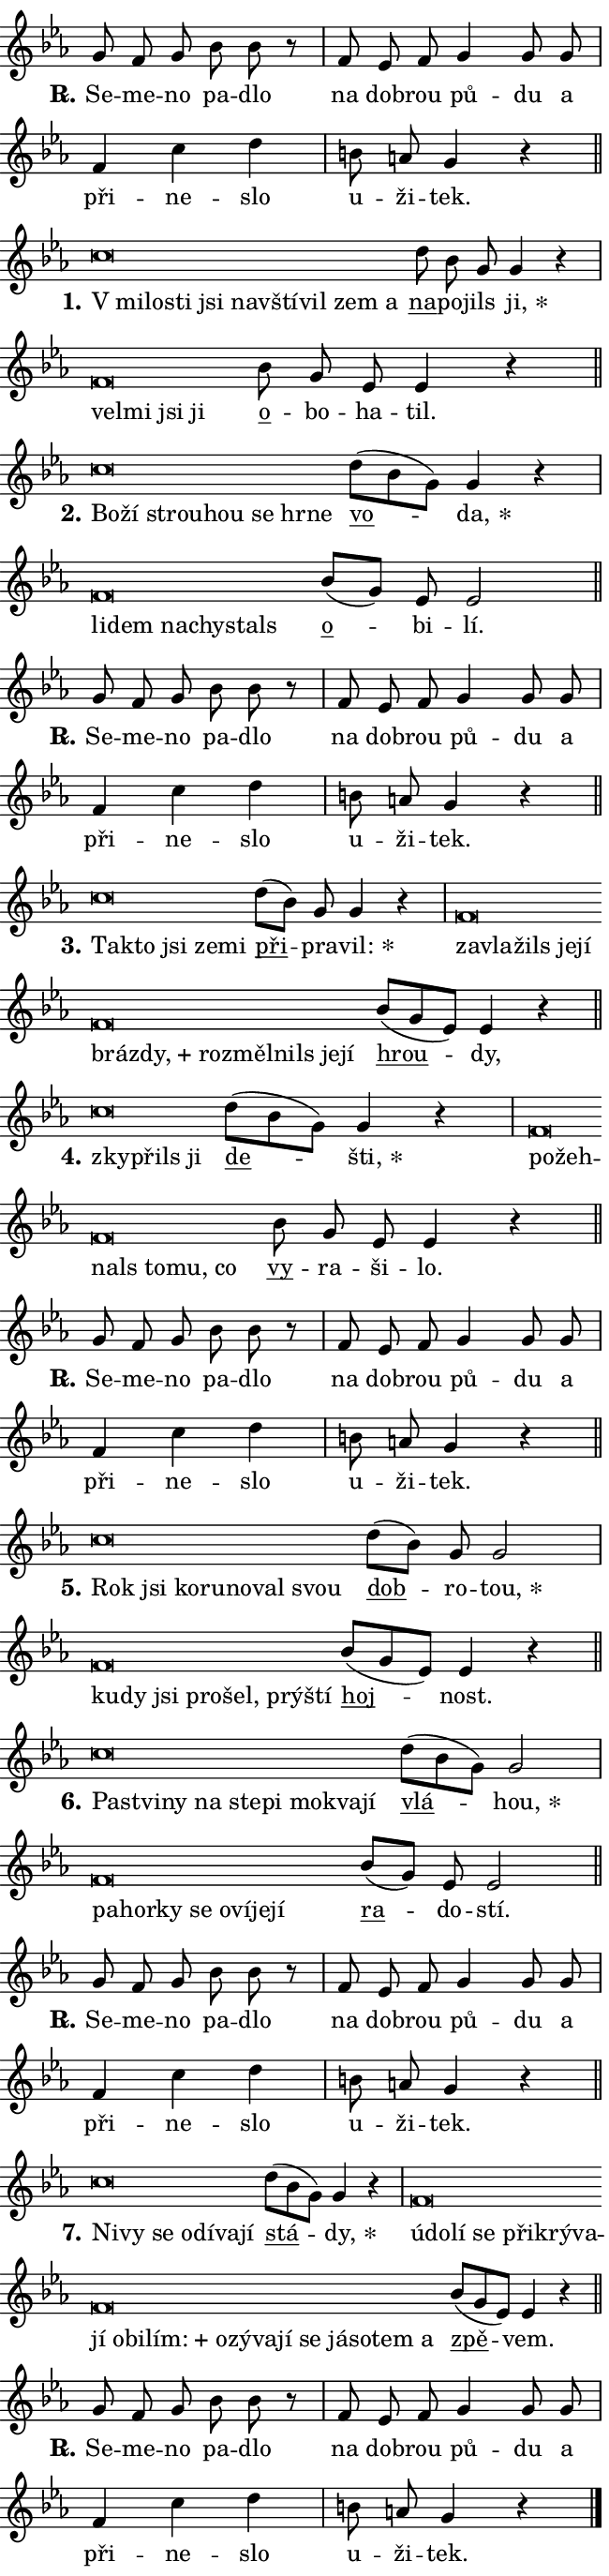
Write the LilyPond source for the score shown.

\version "2.24.0"
\header { tagline = "" }
\paper {
  indent = 0\cm
  top-margin = 0\cm
  right-margin = 0.13\cm % to fit lyric hyphens
  bottom-margin = 0\cm
  left-margin = 0\cm
  paper-width = 11\cm
  page-breaking = #ly:one-page-breaking
  system-system-spacing.basic-distance = #11
  score-system-spacing.basic-distance = #11
  ragged-last = ##f
}


%% Author: Thomas Morley
%% https://lists.gnu.org/archive/html/lilypond-user/2020-05/msg00002.html
#(define (line-position grob)
"Returns position of @var[grob} in current system:
   @code{'start}, if at first time-step
   @code{'end}, if at last time-step
   @code{'middle} otherwise
"
  (let* ((col (ly:item-get-column grob))
         (ln (ly:grob-object col 'left-neighbor))
         (rn (ly:grob-object col 'right-neighbor))
         (col-to-check-left (if (ly:grob? ln) ln col))
         (col-to-check-right (if (ly:grob? rn) rn col))
         (break-dir-left
           (and
             (ly:grob-property col-to-check-left 'non-musical #f)
             (ly:item-break-dir col-to-check-left)))
         (break-dir-right
           (and
             (ly:grob-property col-to-check-right 'non-musical #f)
             (ly:item-break-dir col-to-check-right))))
        (cond ((eqv? 1 break-dir-left) 'start)
              ((eqv? -1 break-dir-right) 'end)
              (else 'middle))))

#(define (tranparent-at-line-position vctor)
  (lambda (grob)
  "Relying on @code{line-position} select the relevant enry from @var{vctor}.
Used to determine transparency,"
    (case (line-position grob)
      ((end) (not (vector-ref vctor 0)))
      ((middle) (not (vector-ref vctor 1)))
      ((start) (not (vector-ref vctor 2))))))

noteHeadBreakVisibility =
#(define-music-function (break-visibility)(vector?)
"Makes @code{NoteHead}s transparent relying on @var{break-visibility}"
#{
  \override NoteHead.transparent =
    #(tranparent-at-line-position break-visibility)
#})

#(define delete-ledgers-for-transparent-note-heads
  (lambda (grob)
    "Reads whether a @code{NoteHead} is transparent.
If so this @code{NoteHead} is removed from @code{'note-heads} from
@var{grob}, which is supposed to be @code{LedgerLineSpanner}.
As a result ledgers are not printed for this @code{NoteHead}"
    (let* ((nhds-array (ly:grob-object grob 'note-heads))
           (nhds-list
             (if (ly:grob-array? nhds-array)
                 (ly:grob-array->list nhds-array)
                 '()))
           ;; Relies on the transparent-property being done before
           ;; Staff.LedgerLineSpanner.after-line-breaking is executed.
           ;; This is fragile ...
           (to-keep
             (remove
               (lambda (nhd)
                 (ly:grob-property nhd 'transparent #f))
               nhds-list)))
      ;; TODO find a better method to iterate over grob-arrays, similiar
      ;; to filter/remove etc for lists
      ;; For now rebuilt from scratch
      (set! (ly:grob-object grob 'note-heads)  '())
      (for-each
        (lambda (nhd)
          (ly:pointer-group-interface::add-grob grob 'note-heads nhd))
        to-keep))))

squashNotes = {
  \override NoteHead.X-extent = #'(-0.2 . 0.2)
  \override NoteHead.Y-extent = #'(-0.75 . 0)
  \override NoteHead.stencil =
    #(lambda (grob)
       (let ((pos (ly:grob-property grob 'staff-position)))
         (begin
           (if (< pos -7) (display "ERROR: Lower brevis then expected\n") (display ""))
           (if (<= pos -6) ly:text-interface::print ly:note-head::print))))
}
unSquashNotes = {
  \revert NoteHead.X-extent
  \revert NoteHead.Y-extent
  \revert NoteHead.stencil
}

hideNotes = \noteHeadBreakVisibility #begin-of-line-visible
unHideNotes = \noteHeadBreakVisibility #all-visible

% work-around for resetting accidentals
% https://lilypond.org/doc/v2.23/Documentation/notation/displaying-rhythms#unmetered-music
cadenzaMeasure = {
  \cadenzaOff
  \partial 1024 s1024
  \cadenzaOn
}

#(define-markup-command (accent layout props text) (markup?)
  "Underline accented syllable"
  (interpret-markup layout props
    #{\markup \override #'(offset . 4.3) \underline { #text }#}))

responsum = \markup \concat {
  "R" \hspace #-1.05 \path #0.1 #'((moveto 0 0.07) (lineto 0.9 0.8)) \hspace #0.05 "."
}

spaceSize = #0.6828661417322834 % exact space size for TeX Gyre Schola

\layout {
  \context {
    \Staff
    \remove "Time_signature_engraver"
    \override LedgerLineSpanner.after-line-breaking = #delete-ledgers-for-transparent-note-heads
  }
  \context {
    \Lyrics {
      \override LyricSpace.minimum-distance = \spaceSize
      \override LyricText.font-name = #"TeX Gyre Schola"
      \override LyricText.font-size = 1
      \override StanzaNumber.font-name = #"TeX Gyre Schola Bold"
      \override StanzaNumber.font-size = 1
    }
  }
  \context {
    \Score 
    \override NoteHead.text =
      #(lambda (grob) 
        (let ((pos (ly:grob-property grob 'staff-position)))
          #{\markup {
            \combine
              \halign #-0.55 \raise #(if (= pos -6) 0 0.5) \override #'(thickness . 2) \draw-line #'(3.2 . 0)
              \musicglyph "noteheads.sM1"
          }#}))
  }
}

% magnetic-lyrics.ily
%
%   written by
%     Jean Abou Samra <jean@abou-samra.fr>
%     Werner Lemberg <wl@gnu.org>
%
%   adapted by
%     Jiri Hon <jiri.hon@gmail.com>
%
% Version 2022-Apr-15

% https://www.mail-archive.com/lilypond-user@gnu.org/msg149350.html

#(define (Left_hyphen_pointer_engraver context)
   "Collect syllable-hyphen-syllable occurrences in lyrics and store
them in properties.  This engraver only looks to the left.  For
example, if the lyrics input is @code{foo -- bar}, it does the
following.

@itemize @bullet
@item
Set the @code{text} property of the @code{LyricHyphen} grob between
@q{foo} and @q{bar} to @code{foo}.

@item
Set the @code{left-hyphen} property of the @code{LyricText} grob with
text @q{foo} to the @code{LyricHyphen} grob between @q{foo} and
@q{bar}.
@end itemize

Use this auxiliary engraver in combination with the
@code{lyric-@/text::@/apply-@/magnetic-@/offset!} hook."
   (let ((hyphen #f)
         (text #f))
     (make-engraver
      (acknowledgers
       ((lyric-syllable-interface engraver grob source-engraver)
        (set! text grob)))
      (end-acknowledgers
       ((lyric-hyphen-interface engraver grob source-engraver)
        ;(when (not (grob::has-interface grob 'lyric-space-interface))
          (set! hyphen grob)));)
      ((stop-translation-timestep engraver)
       (when (and text hyphen)
         (ly:grob-set-object! text 'left-hyphen hyphen))
       (set! text #f)
       (set! hyphen #f)))))

#(define (lyric-text::apply-magnetic-offset! grob)
   "If the space between two syllables is less than the value in
property @code{LyricText@/.details@/.squash-threshold}, move the right
syllable to the left so that it gets concatenated with the left
syllable.

Use this function as a hook for
@code{LyricText@/.after-@/line-@/breaking} if the
@code{Left_@/hyphen_@/pointer_@/engraver} is active."
   (let ((hyphen (ly:grob-object grob 'left-hyphen #f)))
     (when hyphen
       (let ((left-text (ly:spanner-bound hyphen LEFT)))
         (when (grob::has-interface left-text 'lyric-syllable-interface)
           (let* ((common (ly:grob-common-refpoint grob left-text X))
                  (this-x-ext (ly:grob-extent grob common X))
                  (left-x-ext
                   (begin
                     ;; Trigger magnetism for left-text.
                     (ly:grob-property left-text 'after-line-breaking)
                     (ly:grob-extent left-text common X)))
                  ;; `delta` is the gap width between two syllables.
                  (delta (- (interval-start this-x-ext)
                            (interval-end left-x-ext)))
                  (details (ly:grob-property grob 'details))
                  (threshold (assoc-get 'squash-threshold details 0.2)))
             (when (< delta threshold)
               (let* (;; We have to manipulate the input text so that
                      ;; ligatures crossing syllable boundaries are not
                      ;; disabled.  For languages based on the Latin
                      ;; script this is essentially a beautification.
                      ;; However, for non-Western scripts it can be a
                      ;; necessity.
                      (lt (ly:grob-property left-text 'text))
                      (rt (ly:grob-property grob 'text))
                      (is-space (grob::has-interface hyphen 'lyric-space-interface))
                      (space (if is-space " " ""))
                      (extra-delta (if is-space spaceSize 0))
                      ;; Append new syllable.
                      (ltrt-space (if (and (string? lt) (string? rt))
                                (string-append lt space rt)
                                (make-concat-markup (list lt space rt))))
                      ;; Right-align `ltrt` to the right side.
                      (ltrt-space-markup (grob-interpret-markup
                               grob
                               (make-translate-markup
                                (cons (interval-length this-x-ext) 0)
                                (make-right-align-markup ltrt-space)))))
                 (begin
                   ;; Don't print `left-text`.
                   (ly:grob-set-property! left-text 'stencil #f)
                   ;; Set text and stencil (which holds all collected
                   ;; syllables so far) and shift it to the left.
                   (ly:grob-set-property! grob 'text ltrt-space)
                   (ly:grob-set-property! grob 'stencil ltrt-space-markup)
                   (ly:grob-translate-axis! grob (- (- delta extra-delta)) X))))))))))


#(define (lyric-hyphen::displace-bounds-first grob)
   ;; Make very sure this callback isn't triggered too early.
   (let ((left (ly:spanner-bound grob LEFT))
         (right (ly:spanner-bound grob RIGHT)))
     (ly:grob-property left 'after-line-breaking)
     (ly:grob-property right 'after-line-breaking)
     (ly:lyric-hyphen::print grob)))

squashThreshold = #0.4

\layout {
  \context {
    \Lyrics
    \consists #Left_hyphen_pointer_engraver
    \override LyricText.after-line-breaking =
      #lyric-text::apply-magnetic-offset!
    \override LyricHyphen.stencil = #lyric-hyphen::displace-bounds-first
    \override LyricText.details.squash-threshold = \squashThreshold
    \override LyricHyphen.minimum-distance = 0
    \override LyricHyphen.minimum-length = \squashThreshold
  }
}

squashText = \override LyricText.details.squash-threshold = 9999
unSquashText = \override LyricText.details.squash-threshold = \squashThreshold

leftText = \override LyricText.self-alignment-X = #LEFT
unLeftText = \revert LyricText.self-alignment-X

starOffset = #(lambda (grob) 
                (let ((x_offset (ly:self-alignment-interface::aligned-on-x-parent grob)))
                  (if (= x_offset 0) 0 (+ x_offset 1.2))))

star = #(define-music-function (syllable)(string?)
"Append star separator at the end of a syllable"
#{
  \once \override LyricText.X-offset = #starOffset
  \lyricmode { \markup {
    #syllable
    \override #'((font-name . "TeX Gyre Schola Bold")) \hspace #0.2 \lower #0.65 \larger "*"
  } }
#})

starAccent = #(define-music-function (syllable)(string?)
"Append star separator at the end of a syllable and make accent"
#{
  \once \override LyricText.X-offset = #starOffset
  \lyricmode { \markup {
    \accent #syllable
    \override #'((font-name . "TeX Gyre Schola Bold")) \hspace #0.2 \lower #0.65 \larger "*"
  } }
#})

breath = #(define-music-function (syllable)(string?)
"Append breathing indicator at the end of a syllable"
#{
  \lyricmode { \markup { #syllable "+" } }
#})

optionalBreath = #(define-music-function (syllable)(string?)
"Append optional breathing indicator at the end of a syllable"
#{
  \lyricmode { \markup { #syllable "(+)" } }
#})


\score {
    <<
        \new Voice = "melody" { \cadenzaOn \key es \major \relative { g'8 f g bes bes r \cadenzaMeasure \bar "|" f8 es f g4 g8 g8 \cadenzaMeasure \bar "|" f4 c' d \cadenzaMeasure \bar "|" b8 a g4 r \cadenzaMeasure \bar "||" \break } }
        \new Lyrics \lyricsto "melody" { \lyricmode { \set stanza = \responsum
Se -- me -- no pa -- dlo na dob -- rou pů -- du a při -- ne -- slo u -- ži -- tek. } }
    >>
    \layout {}
}

\score {
    <<
        \new Voice = "melody" { \cadenzaOn \key es \major \relative { \squashNotes c''\breve*1/16 \hideNotes \breve*1/16 \bar "" \breve*1/16 \bar "" \breve*1/16 \bar "" \breve*1/16 \bar "" \breve*1/16 \bar "" \breve*1/16 \bar "" \breve*1/16 \breve*1/16 \bar "" \unHideNotes \unSquashNotes \bar "" d8 bes g g4 r \cadenzaMeasure \bar "|" \squashNotes f\breve*1/16 \hideNotes \breve*1/16 \bar "" \breve*1/16 \breve*1/16 \bar "" \unHideNotes \unSquashNotes \bar "" bes8 g es es4 r \cadenzaMeasure \bar "||" \break } }
        \new Lyrics \lyricsto "melody" { \lyricmode { \set stanza = "1."
\leftText "V mi" -- \squashText lo -- sti jsi na -- vští -- vil zem a \unLeftText \unSquashText \markup \accent na -- po -- jils \star ji, \leftText vel -- \squashText mi jsi ji \unLeftText \unSquashText \markup \accent o -- bo -- ha -- til. } }
    >>
    \layout {}
}

\score {
    <<
        \new Voice = "melody" { \cadenzaOn \key es \major \relative { \squashNotes c''\breve*1/16 \hideNotes \breve*1/16 \bar "" \breve*1/16 \bar "" \breve*1/16 \bar "" \breve*1/16 \bar "" \breve*1/16 \breve*1/16 \bar "" \unHideNotes \unSquashNotes \bar "" d8[( bes g)] g4 r \cadenzaMeasure \bar "|" \squashNotes f\breve*1/16 \hideNotes \breve*1/16 \bar "" \breve*1/16 \bar "" \breve*1/16 \breve*1/16 \bar "" \unHideNotes \unSquashNotes \bar "" bes8[( g)] es es2 \cadenzaMeasure \bar "||" \break } }
        \new Lyrics \lyricsto "melody" { \lyricmode { \set stanza = "2."
\leftText Bo -- \squashText ží strou -- hou se hr -- ne \unLeftText \unSquashText \markup \accent vo -- \star da, \leftText li -- \squashText dem na -- chy -- stals \unLeftText \unSquashText \markup \accent o -- bi -- lí. } }
    >>
    \layout {}
}

\score {
    <<
        \new Voice = "melody" { \cadenzaOn \key es \major \relative { g'8 f g bes bes r \cadenzaMeasure \bar "|" f8 es f g4 g8 g8 \cadenzaMeasure \bar "|" f4 c' d \cadenzaMeasure \bar "|" b8 a g4 r \cadenzaMeasure \bar "||" \break } }
        \new Lyrics \lyricsto "melody" { \lyricmode { \set stanza = \responsum
Se -- me -- no pa -- dlo na dob -- rou pů -- du a při -- ne -- slo u -- ži -- tek. } }
    >>
    \layout {}
}

\score {
    <<
        \new Voice = "melody" { \cadenzaOn \key es \major \relative { \squashNotes c''\breve*1/16 \hideNotes \breve*1/16 \bar "" \breve*1/16 \bar "" \breve*1/16 \breve*1/16 \bar "" \unHideNotes \unSquashNotes \bar "" d8[( bes)] g g4 r \cadenzaMeasure \bar "|" \squashNotes f\breve*1/16 \hideNotes \breve*1/16 \bar "" \breve*1/16 \bar "" \breve*1/16 \bar "" \breve*1/16 \bar "" \breve*1/16 \bar "" \breve*1/16 \bar "" \breve*1/16 \bar "" \breve*1/16 \bar "" \breve*1/16 \bar "" \breve*1/16 \breve*1/16 \bar "" \unHideNotes \unSquashNotes \bar "" bes8[( g es)] es4 r \cadenzaMeasure \bar "||" \break } }
        \new Lyrics \lyricsto "melody" { \lyricmode { \set stanza = "3."
\leftText Tak -- \squashText to jsi ze -- mi \unLeftText \unSquashText \markup \accent při -- pra -- \star vil: \leftText za -- \squashText vla -- žils je -- jí bráz -- \breath "dy," roz -- měl -- nils je -- jí \unLeftText \unSquashText \markup \accent hrou -- dy, } }
    >>
    \layout {}
}

\score {
    <<
        \new Voice = "melody" { \cadenzaOn \key es \major \relative { \squashNotes c''\breve*1/16 \hideNotes \breve*1/16 \breve*1/16 \bar "" \unHideNotes \unSquashNotes \bar "" d8[( bes g)] g4 r \cadenzaMeasure \bar "|" \squashNotes f\breve*1/16 \hideNotes \breve*1/16 \bar "" \breve*1/16 \bar "" \breve*1/16 \bar "" \breve*1/16 \breve*1/16 \bar "" \unHideNotes \unSquashNotes \bar "" bes8 g es es4 r \cadenzaMeasure \bar "||" \break } }
        \new Lyrics \lyricsto "melody" { \lyricmode { \set stanza = "4."
\leftText zky -- \squashText přils ji \unLeftText \unSquashText \markup \accent de -- \star šti, \leftText po -- \squashText žeh -- nals to -- mu, co \unLeftText \unSquashText \markup \accent vy -- ra -- ši -- lo. } }
    >>
    \layout {}
}

\score {
    <<
        \new Voice = "melody" { \cadenzaOn \key es \major \relative { g'8 f g bes bes r \cadenzaMeasure \bar "|" f8 es f g4 g8 g8 \cadenzaMeasure \bar "|" f4 c' d \cadenzaMeasure \bar "|" b8 a g4 r \cadenzaMeasure \bar "||" \break } }
        \new Lyrics \lyricsto "melody" { \lyricmode { \set stanza = \responsum
Se -- me -- no pa -- dlo na dob -- rou pů -- du a při -- ne -- slo u -- ži -- tek. } }
    >>
    \layout {}
}

\score {
    <<
        \new Voice = "melody" { \cadenzaOn \key es \major \relative { \squashNotes c''\breve*1/16 \hideNotes \breve*1/16 \bar "" \breve*1/16 \bar "" \breve*1/16 \bar "" \breve*1/16 \bar "" \breve*1/16 \breve*1/16 \bar "" \unHideNotes \unSquashNotes \bar "" d8[( bes)] g g2 \cadenzaMeasure \bar "|" \squashNotes f\breve*1/16 \hideNotes \breve*1/16 \bar "" \breve*1/16 \bar "" \breve*1/16 \bar "" \breve*1/16 \bar "" \breve*1/16 \breve*1/16 \bar "" \unHideNotes \unSquashNotes \bar "" bes8[( g es)] es4 r \cadenzaMeasure \bar "||" \break } }
        \new Lyrics \lyricsto "melody" { \lyricmode { \set stanza = "5."
\leftText Rok \squashText jsi ko -- ru -- no -- val svou \unLeftText \unSquashText \markup \accent dob -- ro -- \star tou, \leftText ku -- \squashText dy jsi pro -- šel, prý -- ští \unLeftText \unSquashText \markup \accent hoj -- nost. } }
    >>
    \layout {}
}

\score {
    <<
        \new Voice = "melody" { \cadenzaOn \key es \major \relative { \squashNotes c''\breve*1/16 \hideNotes \breve*1/16 \bar "" \breve*1/16 \bar "" \breve*1/16 \bar "" \breve*1/16 \bar "" \breve*1/16 \bar "" \breve*1/16 \bar "" \breve*1/16 \breve*1/16 \bar "" \unHideNotes \unSquashNotes \bar "" d8[( bes g)] g2 \cadenzaMeasure \bar "|" \squashNotes f\breve*1/16 \hideNotes \breve*1/16 \bar "" \breve*1/16 \bar "" \breve*1/16 \bar "" \breve*1/16 \bar "" \breve*1/16 \bar "" \breve*1/16 \breve*1/16 \bar "" \unHideNotes \unSquashNotes \bar "" bes8[( g)] es es2 \cadenzaMeasure \bar "||" \break } }
        \new Lyrics \lyricsto "melody" { \lyricmode { \set stanza = "6."
\leftText Past -- \squashText vi -- ny na ste -- pi mo -- kva -- jí \unLeftText \unSquashText \markup \accent vlá -- \star hou, \leftText pa -- \squashText hor -- ky se o -- ví -- je -- jí \unLeftText \unSquashText \markup \accent ra -- do -- stí. } }
    >>
    \layout {}
}

\score {
    <<
        \new Voice = "melody" { \cadenzaOn \key es \major \relative { g'8 f g bes bes r \cadenzaMeasure \bar "|" f8 es f g4 g8 g8 \cadenzaMeasure \bar "|" f4 c' d \cadenzaMeasure \bar "|" b8 a g4 r \cadenzaMeasure \bar "||" \break } }
        \new Lyrics \lyricsto "melody" { \lyricmode { \set stanza = \responsum
Se -- me -- no pa -- dlo na dob -- rou pů -- du a při -- ne -- slo u -- ži -- tek. } }
    >>
    \layout {}
}

\score {
    <<
        \new Voice = "melody" { \cadenzaOn \key es \major \relative { \squashNotes c''\breve*1/16 \hideNotes \breve*1/16 \bar "" \breve*1/16 \bar "" \breve*1/16 \bar "" \breve*1/16 \bar "" \breve*1/16 \breve*1/16 \bar "" \unHideNotes \unSquashNotes \bar "" d8[( bes g)] g4 r \cadenzaMeasure \bar "|" \squashNotes f\breve*1/16 \hideNotes \breve*1/16 \bar "" \breve*1/16 \bar "" \breve*1/16 \bar "" \breve*1/16 \bar "" \breve*1/16 \bar "" \breve*1/16 \bar "" \breve*1/16 \bar "" \breve*1/16 \bar "" \breve*1/16 \bar "" \breve*1/16 \bar "" \breve*1/16 \bar "" \breve*1/16 \bar "" \breve*1/16 \bar "" \breve*1/16 \bar "" \breve*1/16 \bar "" \breve*1/16 \bar "" \breve*1/16 \bar "" \breve*1/16 \breve*1/16 \bar "" \unHideNotes \unSquashNotes \bar "" bes8[( g es)] es4 r \cadenzaMeasure \bar "||" \break } }
        \new Lyrics \lyricsto "melody" { \lyricmode { \set stanza = "7."
\leftText Ni -- \squashText vy se o -- dí -- va -- jí \unLeftText \unSquashText \markup \accent stá -- \star dy, \leftText ú -- \squashText do -- lí se při -- krý -- va -- jí o -- bi -- \breath "lím:" o -- zý -- va -- jí se já -- so -- tem a \unLeftText \unSquashText \markup \accent zpě -- vem. } }
    >>
    \layout {}
}

\score {
    <<
        \new Voice = "melody" { \cadenzaOn \key es \major \relative { g'8 f g bes bes r \cadenzaMeasure \bar "|" f8 es f g4 g8 g8 \cadenzaMeasure \bar "|" f4 c' d \cadenzaMeasure \bar "|" b8 a g4 r \cadenzaMeasure \bar "||" \break } \bar "|." }
        \new Lyrics \lyricsto "melody" { \lyricmode { \set stanza = \responsum
Se -- me -- no pa -- dlo na dob -- rou pů -- du a při -- ne -- slo u -- ži -- tek. } }
    >>
    \layout {}
}
